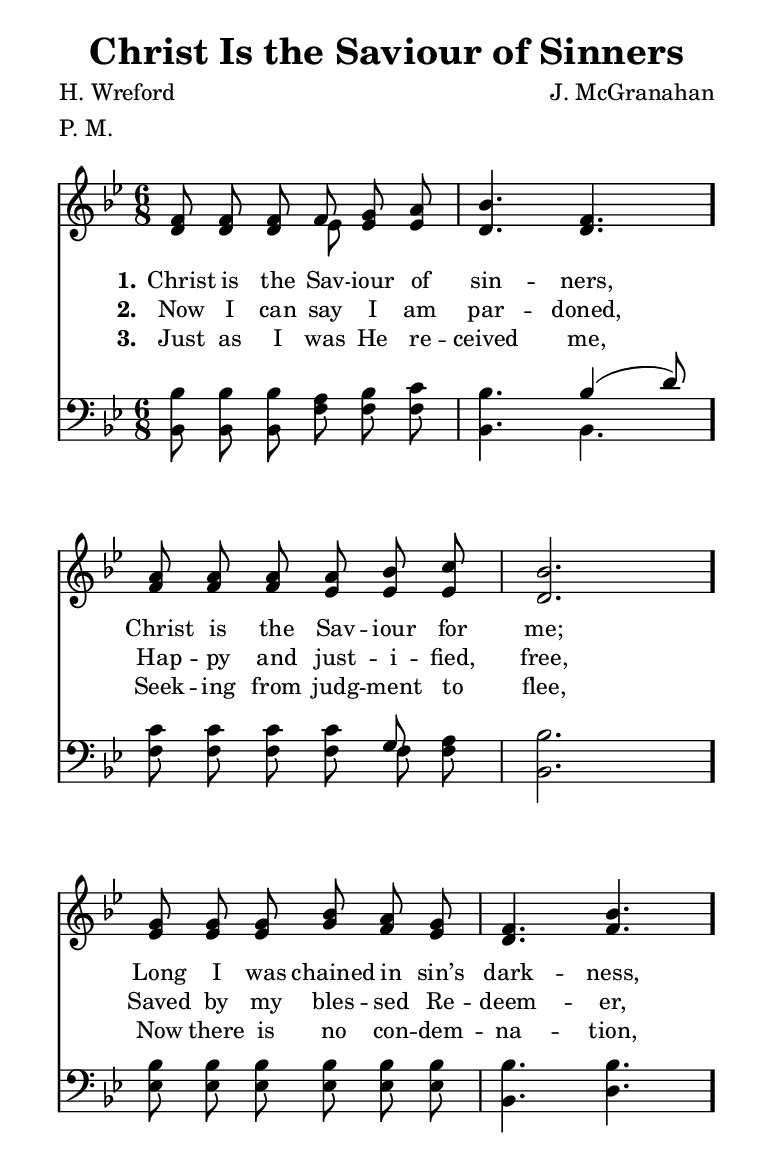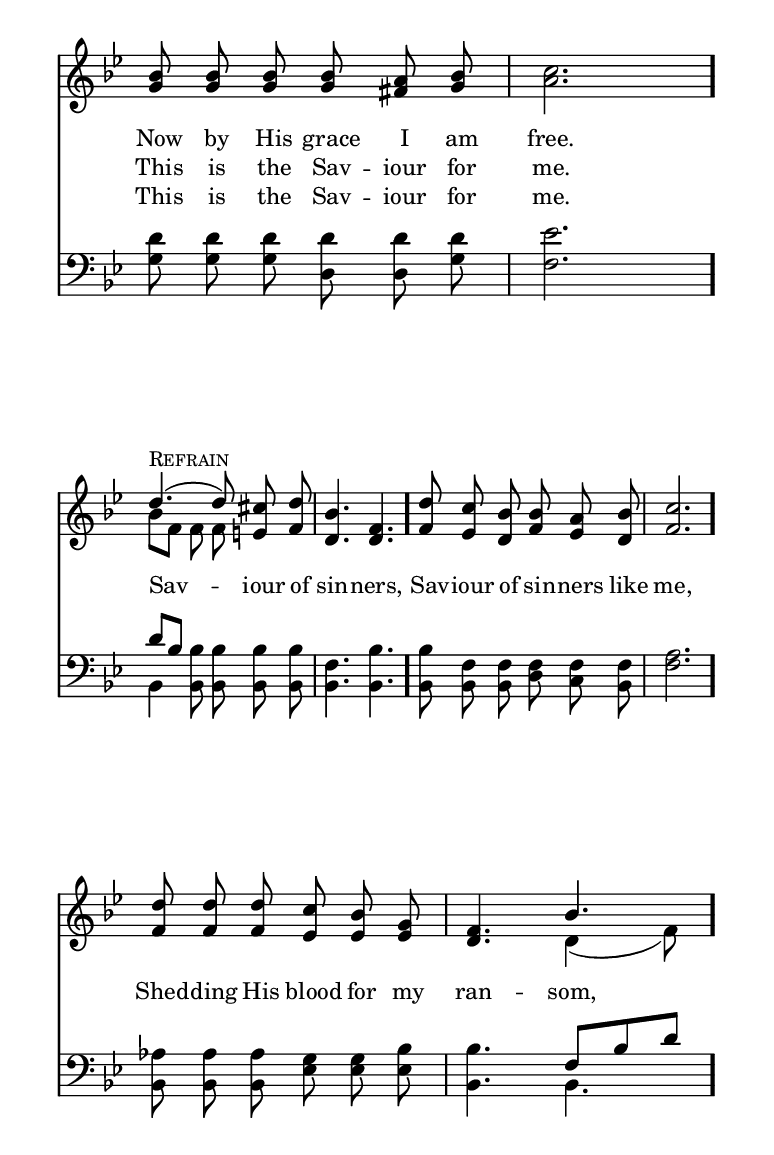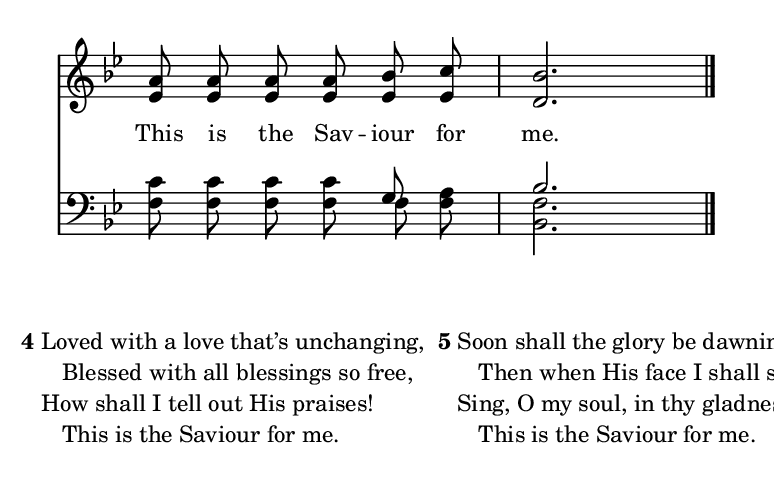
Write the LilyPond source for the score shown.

\include "common/global.ily"
\paper {
  \include "common/paper.ily"
  score-markup-spacing.padding = 2
  score-markup-spacing.basic-distance = 2
}

\header{
  hymnnumber = "68"
  title = "Christ Is the Saviour of Sinners"
  tunename = "Showers of Blessing"
  meter = "P. M."
  poet = "H. Wreford"
  composer = "J. McGranahan"
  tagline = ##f
}

% for fermata in MIDI
ta = { \tempo 4=70 }
tb = { \tempo 4=35 }

patternAA = { c8 c8 c8 c8 c8 c8 | c4. c4. }
patternAB = { c8 c8 c8 c8 c8 c8 | c4. c4( c8) }
patternAC = { c8 c8 c8 c8 c8 c8 | c4. c8[ c8 c8] }

patternBA = { c8 c8 c8 c8 c8 c8 | c2. }

patternCA = { c4.( c8) c8 c8 | c4. c4. }
patternCB = { c8[ c8] c8 c8 c8 c8 | c4. c4. }
patternCC = { c4 c8 c8 c8 c8 | c4. c4. }

global = {
  \include "common/overrides.ily"
  \override Staff.TimeSignature.style = #'numbered
  \time 6/8
  \override Score.MetronomeMark.transparent = ##t % hide all fermata changes too
  \ta
  \key bes \major
  \autoBeamOff
}

notesSoprano = {
\global
\relative c' {

  \changePitch \patternAA { f f f f g a | bes f }
  \changePitch \patternBA { a a a a bes c | bes }
  \changePitch \patternAA { g g g bes a g | f bes }
  \changePitch \patternBA { bes bes bes bes a bes | c }

  << s^\markup { \small \caps "Refrain" }
  \changePitch \patternCA { d d cis d | bes f } >>
  \changePitch \patternBA { d' c bes bes a bes | c }
  \changePitch \patternAA { d d d c bes g | f bes }
  \changePitch \patternBA { a a a a bes c | bes }

  \bar "|."

}
}

notesAlto = {
\global
\relative e' {

  \changePitch \patternAA { d d d ees ees ees | d d }
  \changePitch \patternBA { f f f ees ees ees | d }
  \changePitch \patternAA { ees ees ees g f ees | d f }
  \changePitch \patternBA { g g g g fis g | a }

  \changePitch \patternCB { bes f f | f e! f | d d }
  \changePitch \patternBA { f ees d f ees d | f }
  \changePitch \patternAB { f f f ees ees ees | d d f }
  \changePitch \patternBA { ees ees ees ees ees ees | d }

}
}

notesTenor = {
\global
\relative a {

  \changePitch \patternAB { bes bes bes a bes c | bes bes d }
  \changePitch \patternBA { c c c c g a | bes }
  \changePitch \patternAA { bes bes bes bes bes bes | bes bes }
  \changePitch \patternBA { d d d d d d | ees }

  \changePitch \patternCB { d bes bes bes bes bes | f bes  }
  \changePitch \patternBA { bes f f f f f | a }
  \changePitch \patternAC { aes aes aes g g bes | bes f bes d }
  \changePitch \patternBA { c c c c g a | bes }

}
}

notesBass = {
\global
\relative f, {

  \changePitch \patternAA { bes bes bes f' f f | bes, bes }
  \changePitch \patternBA { f' f f f f f | bes, }
  \changePitch \patternAA { ees ees ees ees ees ees | bes d }
  \changePitch \patternBA { g g g d d g | f }

  \changePitch \patternCC { bes, bes bes bes bes | bes bes }
  \changePitch \patternBA { bes bes bes d c bes | f' }
  \changePitch \patternAA { bes, bes bes ees ees ees | bes bes }
  \changePitch \patternBA { f' f f f f f | < f bes, > }

}
}

Refrain = \lyricmode {

Sav -- iour of sin -- ners, \bar "."
Sav -- iour of sin -- ners like me, \bar "." \break
Shed -- ding His blood for my ran -- som, \bar "."
This is the Sav -- iour for me. \bar "." \break

}

wordsA = \lyricmode {
\set stanza = "1."

Christ is the Sav -- iour of sin -- ners, \bar "."
Christ is the Sav -- iour for me; \bar "." \break
Long I was chained in sin’s dark -- ness, \bar "."
Now by His grace I am free. \bar "." \break

}

wordsB = \lyricmode {
\set stanza = "2."

Now I can say I am par -- doned,
Hap -- py and just -- i -- fied, free,
Saved by my bles -- sed Re -- deem -- er,
This is the Sav -- iour for me.

\Refrain

}

wordsC = \lyricmode {
\set stanza = "3."

Just as I was He re -- ceived me,
Seek -- ing from judg -- ment to flee,
Now there is no con -- dem -- na -- tion,
This is the Sav -- iour for me.

}

wordsD = \markuplist {

\line { Loved with a love that’s unchanging, }
\line { { \hspace #2 } Blessed with all blessings so free, }
\line { How shall I tell out His praises! }
\line { { \hspace #2 } This is the Saviour for me. }

}

wordsE = \markuplist {

\line { Soon shall the glory be dawning, }
\line { { \hspace #2 } Then when His face I shall see, }
\line { Sing, O my soul, in thy gladness, }
\line { { \hspace #2 } This is the Saviour for me. }

}

\score {
  \context ChoirStaff <<
    \context Staff = upper <<
      \set Staff.autoBeaming = ##f
      \set ChoirStaff.systemStartDelimiter = #'SystemStartBar
      \set ChoirStaff.printPartCombineTexts = ##f
      \partcombine #'(2 . 9) \notesSoprano \notesAlto
      \context NullVoice = sopranos { \voiceOne << \notesSoprano >> }
      \context NullVoice = altos { \voiceTwo << \notesAlto >> }
      \context Lyrics = one   \lyricsto sopranos \wordsA
      \context Lyrics = two   \lyricsto sopranos \wordsB
      \context Lyrics = three \lyricsto sopranos \wordsC
    >>
    \context Staff = men <<
      \set Staff.autoBeaming = ##f
      \clef bass
      \set ChoirStaff.printPartCombineTexts = ##f
      \partcombine #'(2 . 9) \notesTenor \notesBass
      \context NullVoice = tenors { \voiceOne << \notesTenor >> }
      \context NullVoice = basses { \voiceTwo << \notesBass >> }
    >>
  >>
  \layout {
    \include "common/layout.ily"
  }
  \midi{
    \include "common/midi.ily"
  }
}

\noPageBreak

\markup { \fill-line {
  \hspace #0.1
  \line{ \bold 4 \column { \wordsD } }
  \hspace #0.1
  \line{ \bold 5 \column { \wordsE } }
  \hspace #0.1
} }

\pageBreak

\version "2.19.49"  % necessary for upgrading to future LilyPond versions.

% vi:set et ts=2 sw=2 ai nocindent syntax=lilypond:
